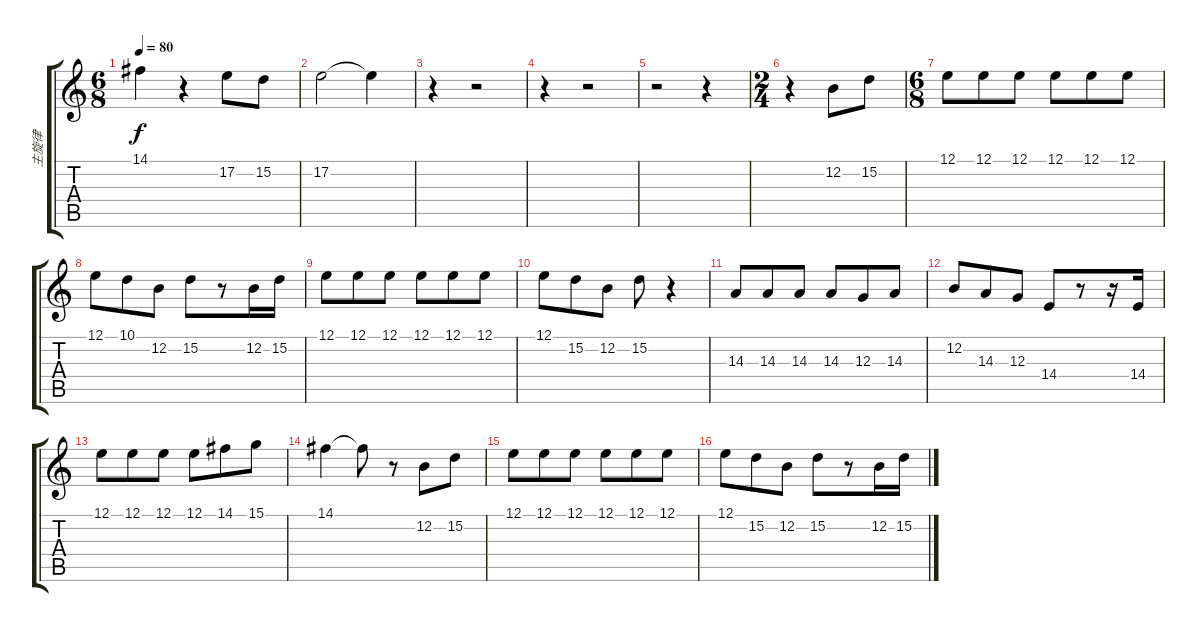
\track ("主旋律" "主旋律") {instrument baritonesax}
\staff {score tabs}
\tuning (E4 B3 G3 D3 A2 E2) {hide}
\ts (6 8)
\tempo 80
\clef g2
\ks c
14.1.4{dy f} r.4 17.2.8 15.2.8 |
17.2.2 17.2{t}.4 |
r.4 r.2 |
r.4 r.2 |
r.2 r.4 |
\ts (2 4)
r.4 12.2.8 15.2.8 |
\ts (6 8)
12.1.8 12.1.8 12.1.8 12.1.8 12.1.8 12.1.8 |
12.1.8 10.1.8 12.2.8 15.2.8 r.8 12.2.16 15.2.16 |
12.1.8 12.1.8 12.1.8 12.1.8 12.1.8 12.1.8 |
12.1.8 15.2.8 12.2.8 15.2.8 r.4 |
14.3.8 14.3.8 14.3.8 14.3.8 12.3.8 14.3.8 |
12.2.8 14.3.8 12.3.8 14.4.8 r.8 r.16 14.4.16 |
12.1.8 12.1.8 12.1.8 12.1.8 14.1.8 15.1.8 |
14.1.4 14.1{t}.8 r.8 12.2.8 15.2.8 |
12.1.8 12.1.8 12.1.8 12.1.8 12.1.8 12.1.8 |
12.1.8 15.2.8 12.2.8 15.2.8 r.8 12.2.16 15.2.16
